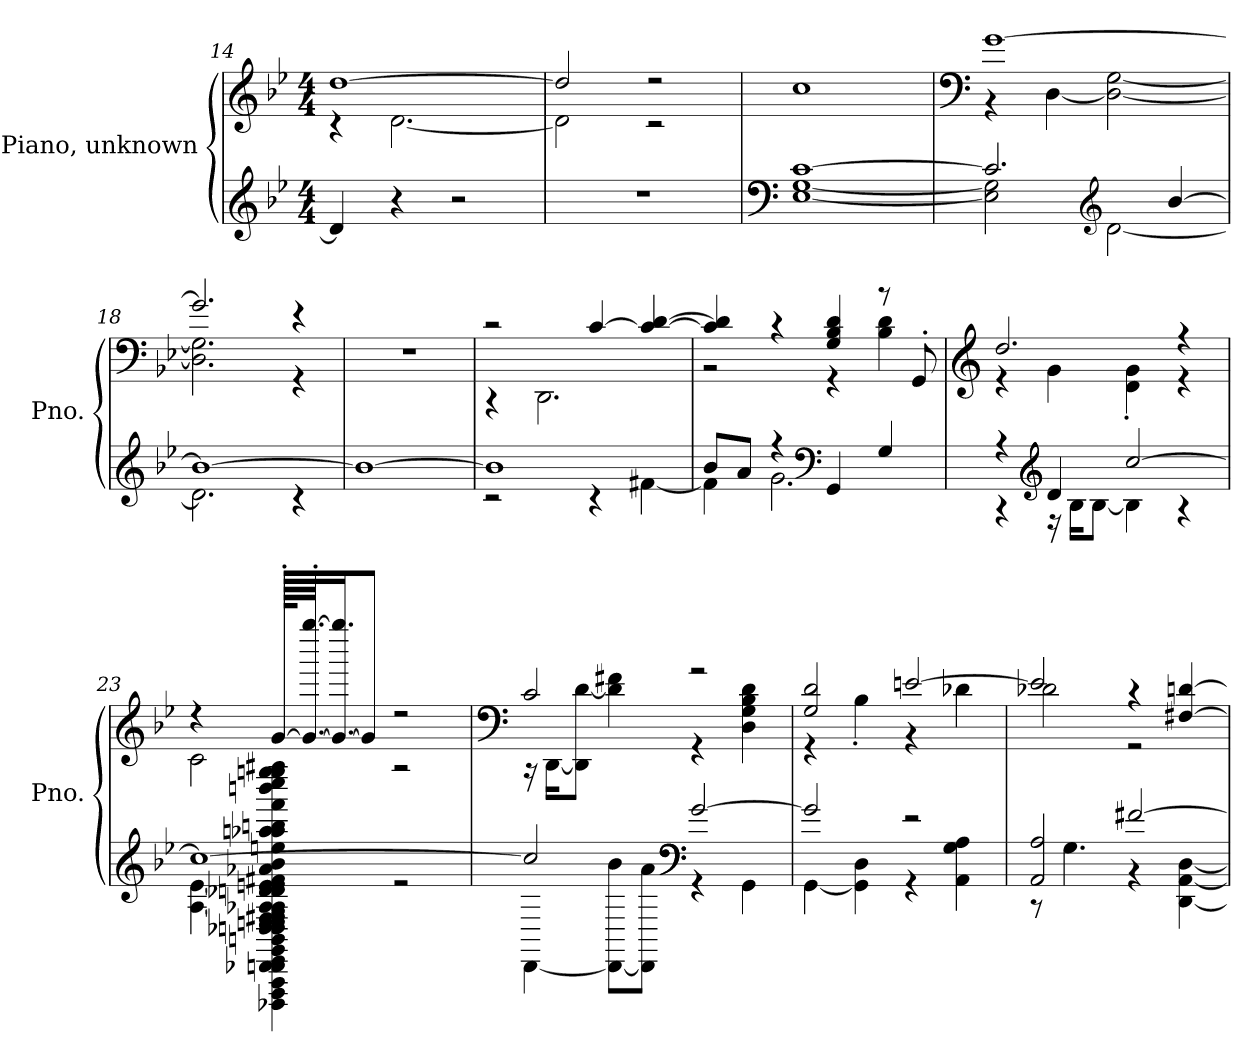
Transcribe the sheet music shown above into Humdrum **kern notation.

**kern	**kern
*part1	*part1
*staff2	*staff1
*I"Piano, unknown	*
*I'Pno.	*
*clefG2	*clefG2
*k[b-e-]	*k[b-e-]
*M4/4	*M4/4
=14	=14
*	*^
4d/]	[1dd	4r
4r	.	[2.d\
2r	.	.
=15	=15	=15
1r	2dd/]	2d\]
.	2r	2r
*	*v	*v
=16	=16
*clefF4	*
*^	*
[1c	[1E- [1G	1cc
=17	=17	=17
*	*	*clefF4
*	*	*^
2.c/]	2E-\] 2G\]	[1g	4r
.	.	.	[4D\
*clefG2	*	*	*
.	[2d\	.	2D\_ [2G\
[4b-/	.	.	.
=18	=18	=18	=18
1b-_	2.d\]	2.g/]	2.D\] 2.G\]
.	4r	4r	4r
*v	*v	*	*
*	*v	*v
=19	=19
1b-_	1r
=20	=20
*^	*^
1b-]	2r	2r	4r
.	.	.	2.DD\
.	4r	[4c/	.
.	[4f#X\	4c/_ [4d/	.
!!LO:LB:g=z	!!
=21	=21	=21	=21
8b-/L	4f#\]	4c/] 4d/]	2r
8a/J	.	.	.
4r	2.g\	4r	.
*clefF4	*	*	*
4GG/	.	4G/ 4B-/ 4d/	4r
4G/	.	8r	4B-\ 4d\
.	.	8GG'/	.
=22	=22	=22	=22
*	*	*clefG2	*
4r	4r	2.dd/	4r
*clefG2	*	*	*
4d/	16r	.	4g\
.	16B-\KL	.	.
.	[8B-\J	.	.
[2cc/	4B-\]	.	4d\' 4g\'
.	4r	4r	4r
=23	=23	=23	=23
1cc_	[4A\ [4e-\	4r	2c\
.	4DDD-X\ 4FFF\ 4AAA\ 4DD-X\ 4DDn\ 4EE-\ 4GG\ 4BBn\ 4D-X\ 4Dn\ 4E-\ 4En\ 4F\ 4F#X\ 4G\ 4A-X\ 4A\] 4d-X\ 4dn\ 4e-\] 4en\ 4f#X\ 4a-X\ 4b-\ 4een\ 4aa-X\ 4aan\ 4bbn\ 4fff\ 4bbbn\ 4cccc\ 4eeee-\ 4eeeen\ 4ffff#X\	[128g'/KLLLL	.
.	.	64.g/_' [64.gggg/'JJ	.
.	.	16.g/_ 16.gggg/]J	.
.	.	8g/J]	.
.	2r	2r	2r
!!LO:LB:g=z	!!
=24	=24	=24	=24
*	*	*clefF4	*
2cc/]	[4DD\	2c/	16r
.	.	.	[16DD\KL
.	.	.	8DD\] [8d\J
.	8DD\_ 8b-\L	.	4d\] 4f#X\
.	8DD\] 8a\J	.	.
*clefF4	*	*	*
[2g/	4r	2r	4r
.	4GG\	.	4D\ 4G\ 4B-\ 4d\
=25	=25	=25	=25
2g/]	[4GG\	2G/ 2d/	4r
.	4GG\] 4D\	.	4B-'\
2r	4r	[2en/	4r
.	4AA\ 4G\ 4A\	.	4d-X\
=26	=26	=26	=26
2AA/ 2A/	8r	2e/]	2d-X\
.	4.G\	.	.
[2f#X/	4r	4r	2r
.	[4DD\ [4AA\ [4D\	[4F#X/ [4dn/	.
*v	*v	*	*
*	*v	*v
=	=
*-	*-
